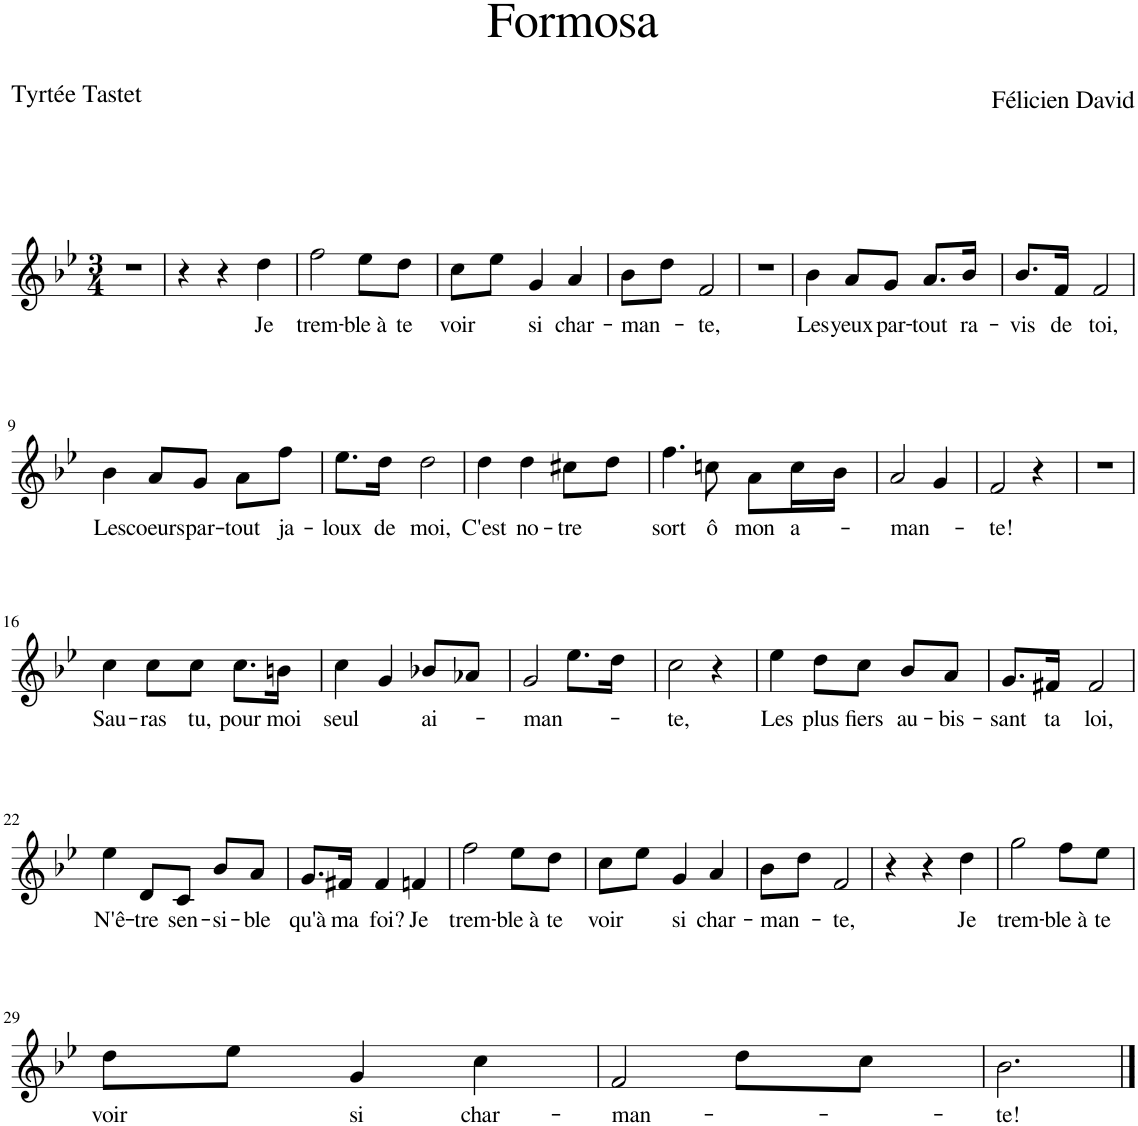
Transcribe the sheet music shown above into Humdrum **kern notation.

**kern	**text
*part1	*part1
*staff1	*staff1
*I"Piano	*
*I'Pno	*
*clefG2	*
*k[b-e-]	*
*M3/4	*
=1	=1
2.r	.
=2	=2
4r	.
4r	.
!	!LO:LY:b
4dd\	Je
=3	=3
!	!LO:LY:b
2ff\	trem-
!	!LO:LY:b
8ee-\L	-ble à
!	!LO:LY:b
8dd\J	te
=4	=4
!	!LO:LY:b
8cc\L	voir
8ee-\J	.
!	!LO:LY:b
4g/	si
!	!LO:LY:b
4a/	char-
=5	=5
!	!LO:LY:b
8b-\L	-man-
8dd\J	.
!	!LO:LY:b
2f/	-te,
=6	=6
2.r	.
=7	=7
!	!LO:LY:b
4b-\	Les
!	!LO:LY:b
8a/L	yeux
!	!LO:LY:b
8g/J	par-
!	!LO:LY:b
8.a/L	-tout
!	!LO:LY:b
16b-/Jk	ra-
=8	=8
!	!LO:LY:b
8.b-/L	-vis
!	!LO:LY:b
16f/Jk	de
!	!LO:LY:b
2f/	toi,
!!LO:LB:g=z
=9	=9
!	!LO:LY:b
4b-\	Les
!	!LO:LY:b
8a/L	coeurs
!	!LO:LY:b
8g/J	par-
!	!LO:LY:b
8a\L	-tout
!	!LO:LY:b
8ff\J	ja-
=10	=10
!	!LO:LY:b
8.ee-\L	-loux
!	!LO:LY:b
16dd\Jk	de
!	!LO:LY:b
2dd\	moi,
=11	=11
!	!LO:LY:b
4dd\	C'est
!	!LO:LY:b
4dd\	no-
!	!LO:LY:b
8cc#X\L	-tre
8dd\J	.
=12	=12
!	!LO:LY:b
4.ff\	sort
!	!LO:LY:b
8ccn\	ô
!	!LO:LY:b
8a\L	mon
!	!LO:LY:b
16cc\L	a-
16b-\JJ	.
=13	=13
!	!LO:LY:b
2a/	-man-
4g/	.
=14	=14
!	!LO:LY:b
2f/	-te!
4r	.
=15	=15
2.r	.
!!LO:LB:g=z
=16	=16
!	!LO:LY:b
4cc\	Sau-
!	!LO:LY:b
8cc\L	-ras
!	!LO:LY:b
8cc\J	tu,
!	!LO:LY:b
8.cc\L	pour
!	!LO:LY:b
16bn\Jk	moi
=17	=17
!	!LO:LY:b
4cc\	seul
4g/	.
!	!LO:LY:b
8b-X/L	ai-
8a-X/J	.
=18	=18
!	!LO:LY:b
2g/	-man-
8.ee-\L	.
16dd\Jk	.
=19	=19
!	!LO:LY:b
2cc\	-te,
4r	.
=20	=20
!	!LO:LY:b
4ee-\	Les
!	!LO:LY:b
8dd\L	plus
!	!LO:LY:b
8cc\J	fiers
!	!LO:LY:b
8b-/L	au-
!	!LO:LY:b
8a/J	-bis-
=21	=21
!	!LO:LY:b
8.g/L	-sant
!	!LO:LY:b
16f#X/Jk	ta
!	!LO:LY:b
2f#/	loi,
!!LO:LB:g=z
=22	=22
!	!LO:LY:b
4ee-\	N'ê-
!	!LO:LY:b
8d/L	-tre
!	!LO:LY:b
8c/J	sen-
!	!LO:LY:b
8b-/L	-si-
!	!LO:LY:b
8a/J	-ble
=23	=23
!	!LO:LY:b
8.g/L	qu'à
!	!LO:LY:b
16f#X/Jk	ma
!	!LO:LY:b
4f#/	foi?
!	!LO:LY:b
4fn/	Je
=24	=24
!	!LO:LY:b
2ff\	trem-
!	!LO:LY:b
8ee-\L	-ble à
!	!LO:LY:b
8dd\J	te
=25	=25
!	!LO:LY:b
8cc\L	voir
8ee-\J	.
!	!LO:LY:b
4g/	si
!	!LO:LY:b
4a/	char-
=26	=26
!	!LO:LY:b
8b-\L	-man-
8dd\J	.
!	!LO:LY:b
2f/	-te,
=27	=27
4r	.
4r	.
!	!LO:LY:b
4dd\	Je
=28	=28
!	!LO:LY:b
2gg\	trem-
!	!LO:LY:b
8ff\L	-ble à
!	!LO:LY:b
8ee-\J	te
!!LO:LB:g=z
=29	=29
!	!LO:LY:b
8dd\L	voir
8ee-\J	.
!	!LO:LY:b
4g/	si
!	!LO:LY:b
4cc\	char-
=30	=30
!	!LO:LY:b
2f/	-man-
8dd\L	.
8cc\J	.
=31	=31
!	!LO:LY:b
2.b-\	-te!
==	==
*-	*-
